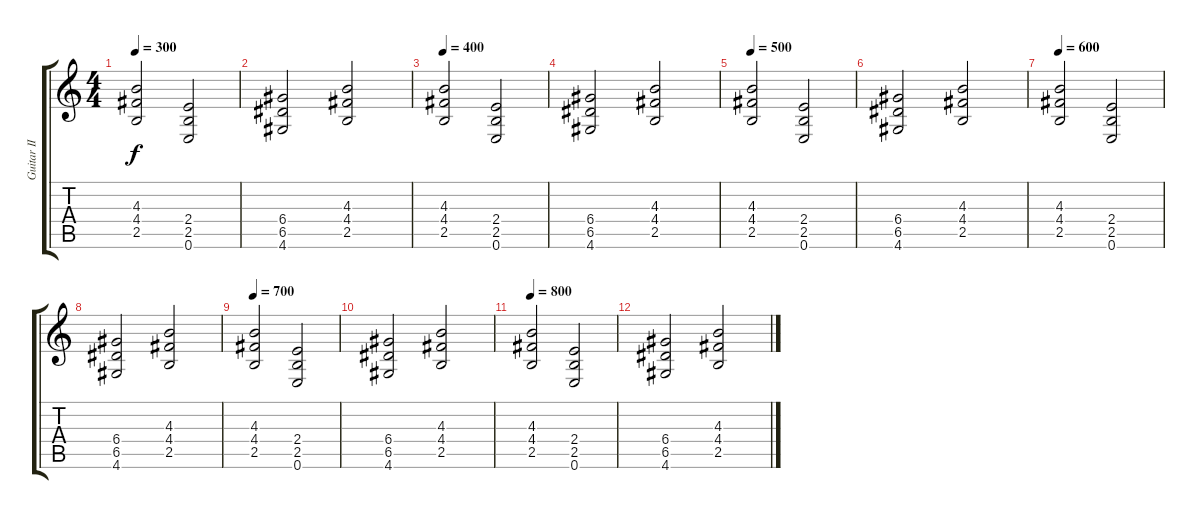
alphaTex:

\track ("Guitar II" "Guitar II") {instrument distortionguitar}
\staff {score tabs}
\tuning (E4 B3 G3 D3 A2 E2) {hide}
\ts (4 4)
\tempo 300
\clef g2
\ks c
(4.3 4.4 2.5).2{dy f} (2.4 2.5 0.6).2 |
(6.4 6.5 4.6).2 (4.3 4.4 2.5).2 |
\tempo 400
(4.3 4.4 2.5).2 (2.4 2.5 0.6).2 |
(6.4 6.5 4.6).2 (4.3 4.4 2.5).2 |
\tempo 500
(4.3 4.4 2.5).2 (2.4 2.5 0.6).2 |
(6.4 6.5 4.6).2 (4.3 4.4 2.5).2 |
\tempo 600
(4.3 4.4 2.5).2 (2.4 2.5 0.6).2 |
(6.4 6.5 4.6).2 (4.3 4.4 2.5).2 |
\tempo 700
(4.3 4.4 2.5).2 (2.4 2.5 0.6).2 |
(6.4 6.5 4.6).2 (4.3 4.4 2.5).2 |
\tempo 800
(4.3 4.4 2.5).2 (2.4 2.5 0.6).2 |
(6.4 6.5 4.6).2 (4.3 4.4 2.5).2
